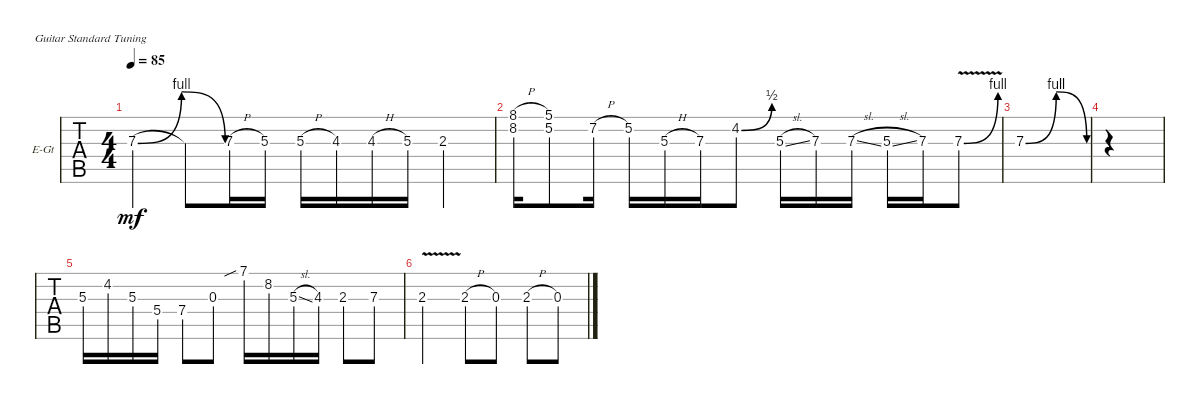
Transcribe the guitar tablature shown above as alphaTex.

\defaultSystemsLayout 4
\bracketExtendMode groupsimilarinstruments
\firstSystemTrackNameOrientation horizontal
\otherSystemsTrackNameOrientation horizontal
\track ("Electric Guitar" "E-Gt") {instrument distortionguitar}
\staff {tabs}
\tuning (E4 B3 G3 D3 A2 E2)
\ts (4 4)
\tempo 85
\clef g2
\scale
0.333333
\ks c
7.3{be (bendrelease 0 0 10.2 4 20.4 4 30 0)}.4{dy mf} 7.3{t}.8 7.3{h}.16 5.3.16 5.3{h}.16 4.3.16 4.3{h}.16 5.3.16 2.3.4 |
\scale
0.333333 (8.1{h} 8.2{h}).16 (5.1 5.2).8 7.2{h}.16 5.2.16 5.3{h}.16 7.3.16 4.2{be (bend 0 0 15.6 2)}.8 5.3{sl}.16 7.3.16 7.3{sl}.16 5.3{sl}.16 7.3.16 7.3{be (bend 0 0 15 4) v}.8 |
\scale
0.333333 7.3{be (bendrelease 0 0 10.2 4 20.4 4 30 0)}.1 |
\scale
0.333333 |
\scale
0.333333 5.3.16 4.2.16 5.3.16 5.4.16 7.4.8 0.3.8 7.1{sib}.16 8.2.16 5.3{sl}.16 4.3.16 2.3.8 7.3.8 |
\scale
0.333333 2.3{v}.2 2.3{h}.8 0.3.8 2.3{h}.8 0.3.8 |
\scale
0.333333 |
\scale
0.333333
